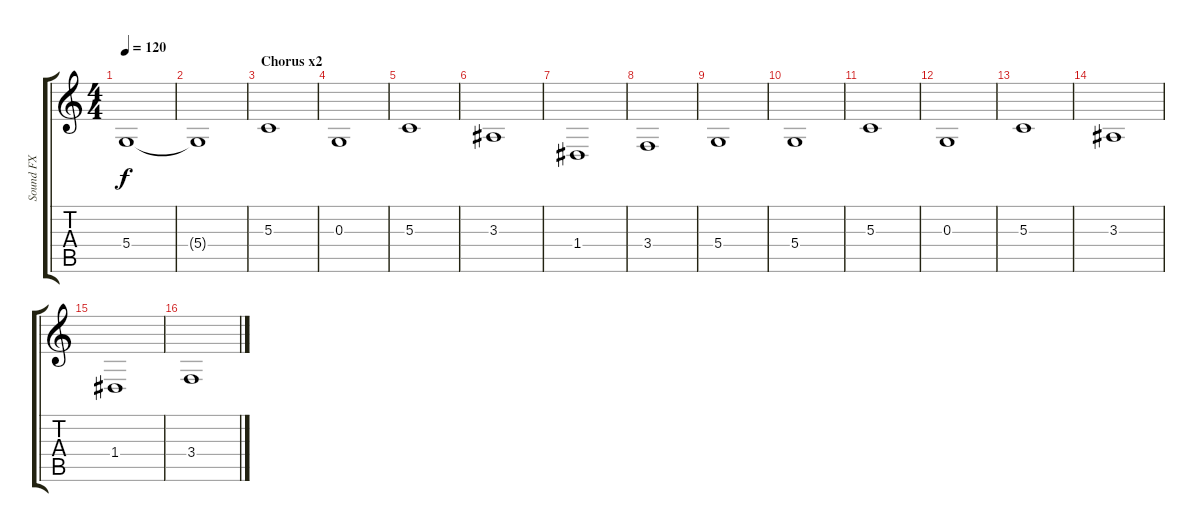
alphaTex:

\track ("Sound FX" "Sound FX") {instrument synthstrings1}
\staff {score tabs}
\tuning (E4 B3 G3 D3 A2 E2) {hide}
\ts (4 4)
\tempo 120
\clef g2
\ks c
5.4.1{dy f} |
5.4{t}.1 |
\section ("" "Chorus x2")
5.3.1 |
0.3.1 |
5.3.1 |
3.3.1 |
1.4.1 |
3.4.1 |
5.4.1 |
5.4.1 |
5.3.1 |
0.3.1 |
5.3.1 |
3.3.1 |
1.4.1 |
3.4.1
